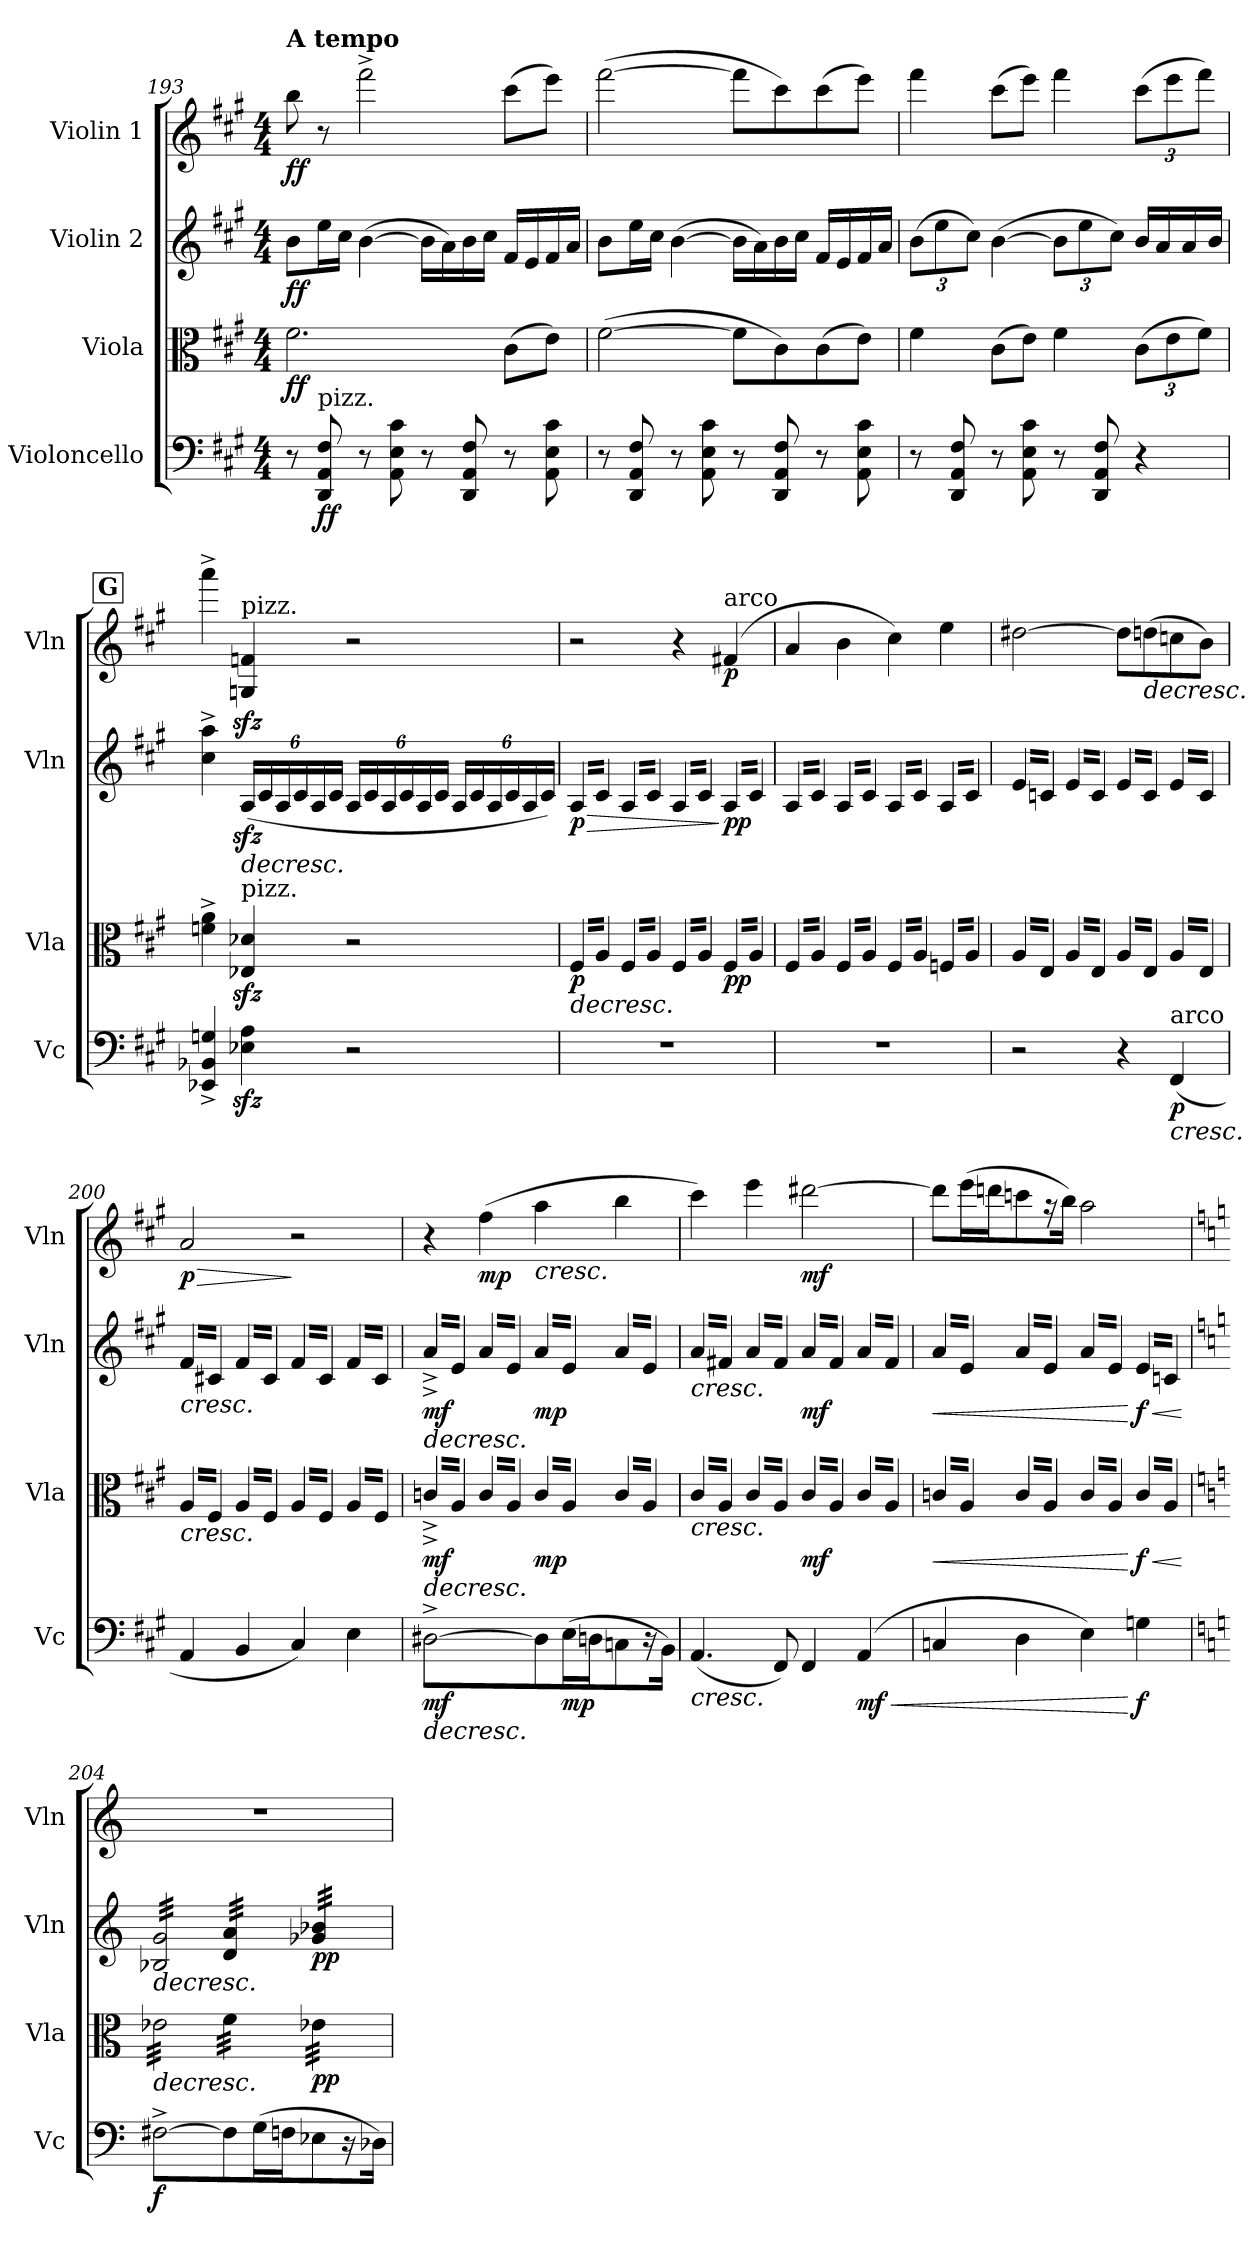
**kern	**dynam	**kern	**dynam	**kern	**dynam	**kern	**dynam
*part4	*part4	*part3	*part3	*part2	*part2	*part1	*part1
*staff4	*staff4	*staff3	*staff3	*staff2	*staff2	*staff1	*staff1
*I"Violoncello	*	*I"Viola	*	*I"Violin 2	*	*I"Violin 1	*
*I'Vc	*	*I'Vla	*	*I'Vln	*	*I'Vln	*
!!LO:LB:g=z
*clefF4	*	*clefC3	*	*clefG2	*	*clefG2	*
*k[f#c#g#]	*	*k[f#c#g#]	*	*k[f#c#g#]	*	*k[f#c#g#]	*
*M4/4	*	*M4/4	*	*M4/4	*	*M4/4	*
=193	=193	=193	=193	=193	=193	=193	=193
!	!	!	!	!	!	!LO:TX:a:B:t=A tempo	!
!	!	!	!LO:DY:b	!	!LO:DY:b	!	!LO:DY:b
8r	.	2.f#\	ff	8b\L	ff	8bb\	ff
!LO:TX:a:t=pizz.	!	!	!	!	!	!	!
!	!LO:DY:b	!	!	!	!	!	!
8DD/ 8AA/ 8F#/	ff	.	.	16ee\L	.	8r	.
.	.	.	.	16cc#\JJ	.	.	.
8r	.	.	.	([4b\	.	2fff#^\	.
8AA\ 8E\ 8c#\	.	.	.	.	.	.	.
8r	.	.	.	16b\LL]	.	.	.
.	.	.	.	16a\)	.	.	.
8DD/ 8AA/ 8F#/	.	.	.	16b\	.	.	.
.	.	.	.	16cc#\JJ	.	.	.
8r	.	(8c#\L	.	16f#/LL	.	(8ccc#\L	.
.	.	.	.	16e/	.	.	.
8AA\ 8E\ 8c#\	.	8e\J)	.	16f#/	.	8eee\J)	.
.	.	.	.	16a/JJ	.	.	.
=194	=194	=194	=194	=194	=194	=194	=194
8r	.	([2f#\	.	8b\L	.	([2fff#\	.
8DD/ 8AA/ 8F#/	.	.	.	16ee\L	.	.	.
.	.	.	.	16cc#\JJ	.	.	.
8r	.	.	.	([4b\	.	.	.
8AA\ 8E\ 8c#\	.	.	.	.	.	.	.
8r	.	8f#\L]	.	16b\LL]	.	8fff#\L]	.
.	.	.	.	16a\)	.	.	.
8DD/ 8AA/ 8F#/	.	8c#\)	.	16b\	.	8ccc#\)	.
.	.	.	.	16cc#\JJ	.	.	.
8r	.	(8c#\	.	16f#/LL	.	(8ccc#\	.
.	.	.	.	16e/	.	.	.
8AA\ 8E\ 8c#\	.	8e\J)	.	16f#/	.	8eee\J)	.
.	.	.	.	16a/JJ	.	.	.
=195	=195	=195	=195	=195	=195	=195	=195
*	*	*	*	*Xbrackettup	*	*	*
8r	.	4f#\	.	(12b\L	.	4fff#\	.
.	.	.	.	12ee\	.	.	.
8DD/ 8AA/ 8F#/	.	.	.	.	.	.	.
.	.	.	.	12cc#\J)	.	.	.
8r	.	(8c#\L	.	([4b\	.	(8ccc#\L	.
8AA\ 8E\ 8c#\	.	8e\J)	.	.	.	8eee\J)	.
8r	.	4f#\	.	12b\L]	.	4fff#\	.
.	.	.	.	12ee\	.	.	.
8DD/ 8AA/ 8F#/	.	.	.	.	.	.	.
.	.	.	.	12cc#\J)	.	.	.
*	*	*Xbrackettup	*	*	*	*Xbrackettup	*
4r	.	(12c#\L	.	16b/LL	.	(12ccc#\L	.
.	.	.	.	16a/	.	.	.
.	.	12e\	.	.	.	12eee\	.
.	.	.	.	16a/	.	.	.
.	.	12f#\J)	.	.	.	12fff#\J)	.
.	.	.	.	16b/JJ	.	.	.
!!LO:PB:g=z
!!LO:REH:place=s1:a:B:cj:fs=14:t=G
=196	=196	=196	=196	=196	=196	=196	=196
4EE-X/^ 4BB-X/^ 4Gn/^	.	4fn\^ 4a\^	.	4cc#\^ 4aa\^	.	4aaa^\	.
!	!	!	!	!	!	!LO:TX:a:t=pizz.	!
!	!	!LO:TX:a:t=pizz.	!	!	!	!	!
!	!	!	!	!	!LO:HP:b	!	!
4E-X\zz< 4A\zz<	.	4E-X/zz< 4d-X/zz<	.	(24Azz</LL	>	4Gn/zz< 4fn/zz<	.
.	.	.	.	24c#/	.	.	.
.	.	.	.	24A/	.	.	.
.	.	.	.	24c#/	.	.	.
.	.	.	.	24A/	.	.	.
.	.	.	.	24c#/JJ	.	.	.
2r	.	2r	.	24A/LL	.	2r	.
.	.	.	.	24c#/	.	.	.
.	.	.	.	24A/	.	.	.
.	.	.	.	24c#/	.	.	.
.	.	.	.	24A/	.	.	.
.	.	.	.	24c#/JJ	.	.	.
.	.	.	.	24A/LL	.	.	.
.	.	.	.	24c#/	.	.	.
.	.	.	.	24A/	.	.	.
.	.	.	.	24c#/	.	.	.
.	.	.	.	24A/	.	.	.
.	.	.	.	24c#/JJ)	.	.	.
=197	=197	=197	=197	=197	=197	=197	=197
*	*	*brackettup	*	*	*	*	*
!	!	!	!LO:HP:b	!	!	!	!
*	*	*	*	*brackettup	*	*	*
!	!	!LO:TX:a:t=arco	!	!	!	!	!
!	!	!	!LO:DY:n=1:b	!	!LO:HP:b	!	!
!	!	!	!	!	!LO:DY:n=1:b	!	!
*	*	*tremolo	*	*	*	*	*
*	*	*	*	*tremolo	*	*	*
1r	.	(16F#/LL	> p	(16A/LL	> p	2r	.
.	.	16A/	.	16c#/	.	.	.
.	.	16F#/	.	16A/	.	.	.
.	.	16A/JJ	.	16c#/JJ	.	.	.
.	.	16F#/LL	.	16A/LL	.	.	.
.	.	16A/)	.	16c#/)	.	.	.
.	.	16F#/	.	16A/	.	.	.
.	.	16A/)JJ	.	16c#/)JJ	.	.	.
.	.	(16F#/LL	.	(16A/LL	.	4r	.
.	.	16A/	.	16c#/	.	.	.
.	.	16F#/	.	16A/	.	.	.
.	.	16A/JJ	.	16c#/JJ	.	.	.
!	!	!	!	!	!	!LO:TX:a:t=arco	!
!	!	!	!LO:DY:n=2:b	!	!LO:DY:n=2:b	!	!LO:DY:b
.	.	16F#/LL	pp	16A/LL	] pp	(>4f#X/	p
.	.	16A/)	.	16c#/)	.	.	.
.	.	16F#/	.	16A/	.	.	.
.	.	16A/)JJ	.	16c#/)JJ	.	.	.
=198	=198	=198	=198	=198	=198	=198	=198
1r	.	(16F#/LL	.	(16A/LL	.	4a/	.
.	.	16A/	.	16c#/	.	.	.
.	.	16F#/	.	16A/	.	.	.
.	.	16A/JJ	.	16c#/JJ	.	.	.
.	.	16F#/LL	.	16A/LL	.	4b\	.
.	.	16A/	.	16c#/	.	.	.
.	.	16F#/	.	16A/	.	.	.
.	.	16A/JJ	.	16c#/JJ	.	.	.
.	.	16F#/LL	.	16A/LL	.	4cc#\)	.
.	.	16A/)	.	16c#/)	.	.	.
.	.	16F#/	.	16A/	.	.	.
.	.	16A/)JJ	.	16c#/)JJ	.	.	.
.	.	(16Fn/LL	.	(16A/LL	.	4ee\	.
.	.	16A/)	.	16c#/)	.	.	.
.	.	16Fn/	.	16A/	.	.	.
.	.	16A/)JJ	.	16c#/)JJ	.	.	.
!!LO:LB:g=z
=199	=199	=199	=199	=199	=199	=199	=199
2r	.	(16A/LL	.	(16e/LL	.	[2dd#X\	.
.	.	16E/	.	16cn/	.	.	.
.	.	16A/	.	16e/	.	.	.
.	.	16E/JJ	.	16cn/JJ	.	.	.
.	.	16A/LL	.	16e/LL	.	.	.
.	.	16E/)	.	16c/)	.	.	.
.	.	16A/	.	16e/	.	.	.
.	.	16E/)JJ	.	16c/)JJ	.	.	.
4r	.	(16A/LL	.	(16e/LL	.	8dd#\L]	.
.	.	16E/	.	16c/	.	.	.
!	!	!	!	!	!	!	!LO:HP:b
.	.	16A/	.	16e/	.	(8ddn\	>
.	.	16E/JJ	.	16c/JJ	.	.	.
!LO:TX:a:t=arco	!	!	!	!	!	!	!
!	!LO:HP:b	!	!	!	!	!	!
!	!LO:DY:n=1:b	!	!	!	!	!	!
(>4FF#/	< p	16A/LL	.	16e/LL	.	8ccn\	.
.	.	16E/)	.	16c/)	.	.	.
.	.	16A/	.	16e/	.	8b\J)	.
.	.	16E/)JJ	.	16c/)JJ	.	.	.
=200	=200	=200	=200	=200	=200	=200	=200
!	!	!	!LO:HP:b	!	!LO:HP:b	!	!LO:HP:b
!	!	!	!	!	!	!	!LO:DY:n=1:b
4AA/	.	(16A/LL	<	(16f#/LL	<	2a/	> p
.	.	16F#/	.	16c#X/	.	.	.
.	.	16A/	.	16f#/	.	.	.
.	.	16F#/JJ	.	16c#X/JJ	.	.	.
4BB/	.	16A/LL	.	16f#/LL	.	.	.
.	.	16F#/	.	16c#/	.	.	.
.	.	16A/	.	16f#/	.	.	.
.	.	16F#/JJ	.	16c#/JJ	.	.	.
4C#/)	.	16A/LL	.	16f#/LL	.	2r	]
.	.	16F#/)	.	16c#/)	.	.	.
.	.	16A/	.	16f#/	.	.	.
.	.	16F#/)JJ	.	16c#/)JJ	.	.	.
4E\	.	(16A/LL	.	(16f#/LL	.	.	.
.	.	16F#/)	.	16c#/)	.	.	.
.	.	16A/	.	16f#/	.	.	.
.	.	16F#/)JJ	.	16c#/)JJ	.	.	.
.	.	.	]	.	]	.	.
=201	=201	=201	=201	=201	=201	=201	=201
!	!LO:HP:b	!	!LO:HP:b	!	!LO:HP:b	!	!
!	!LO:DY:n=1:b	!	!LO:DY:n=1:b	!	!LO:DY:n=1:b	!	!
[2D#X^\	> mf	(16cn^/LL	> mf	(16a^/LL	> mf	4r	.
.	.	16A/	.	16e/	.	.	.
.	.	16cn^/	.	16a^/	.	.	.
.	.	16A/JJ	.	16e/JJ	.	.	.
!	!	!	!	!	!	!	!LO:DY:b
.	.	16c/LL	.	16a/LL	.	(4ff#\	mp
.	.	16A/)	.	16e/)	.	.	.
.	.	16c/	.	16a/	.	.	.
.	.	16A/)JJ	.	16e/)JJ	.	.	.
!	!	!	!LO:DY:n=2:b	!	!LO:DY:n=2:b	!	!LO:HP:b
8D#\L]	[	(16c/LL	[ mp	(16a/LL	[ mp	4aa\	<
.	.	16A/	.	16e/	.	.	.
!	!LO:DY:n=2:b	!	!	!	!	!	!
(16E\L	mp	16c/	.	16a/	.	.	.
16Dn\JJ	.	16A/JJ	.	16e/JJ	.	.	.
8Cn/L	.	16c/LL	.	16a/LL	.	4bb\	.
.	.	16A/)	.	16e/)	.	.	.
16r	.	16c/	.	16a/	.	.	.
16BB/JJ)	.	16A/)JJ	.	16e/)JJ	.	.	.
!!LO:LB:g=z
=202	=202	=202	=202	=202	=202	=202	=202
!	!LO:HP:b	!	!LO:HP:b	!	!LO:HP:b	!	!
(4.AA/	<	(16c#/LL	<	(16a/LL	<	4ccc#\)	.
.	.	16A/	.	16f#X/	.	.	.
.	.	16c#/	.	16a/	.	.	.
.	.	16A/JJ	.	16f#X/JJ	.	.	.
.	.	16c#/LL	.	16a/LL	.	4eee\	.
.	.	16A/)	.	16f#/)	.	.	.
8FF#/)	.	16c#/	.	16a/	.	.	.
.	.	16A/)JJ	.	16f#/)JJ	.	.	.
!	!	!	!LO:DY:n=1:b	!	!LO:DY:n=1:b	!	!LO:DY:n=1:b
4FF#/	.	(16c#/LL	] mf	(16a/LL	] mf	[2ddd#X\	] mf
.	.	16A/	.	16f#/	.	.	.
.	.	16c#/	.	16a/	.	.	.
.	.	16A/JJ	.	16f#/JJ	.	.	.
!	!LO:HP:n=1:b	!	!	!	!	!	!
!	!LO:DY:n=1:b	!	!	!	!	!	!
(4AA/	] < mf	16c#/LL	.	16a/LL	.	.	.
.	.	16A/)	.	16f#/)	.	.	.
.	.	16c#/	.	16a/	.	.	.
.	.	16A/)JJ	.	16f#/)JJ	.	.	.
=203	=203	=203	=203	=203	=203	=203	=203
!	!	!	!LO:HP:b	!	!LO:HP:b	!	!
4Cn/	.	(16cn/LL	<	(16a/LL	<	8ddd#\L]	.
.	.	16A/	.	16e/	.	.	.
.	.	16cn/	.	16a/	.	(16eee\L	.
.	.	16A/JJ	.	16e/JJ	.	16dddn\JJ	.
4D\	.	16c/LL	.	16a/LL	.	8cccn\L	.
.	.	16A/	.	16e/	.	.	.
.	.	16c/	.	16a/	.	16r	.
.	.	16A/JJ	.	16e/JJ	.	16bb\JJ)	.
4E\)	.	16c/LL	.	16a/LL	.	2aa\	.
.	.	16A/)	.	16e/)	.	.	.
.	.	16c/	.	16a/	.	.	.
.	.	16A/)JJ	.	16e/)JJ	.	.	.
!	!LO:DY:n=1:b	!	!LO:HP:n=1:b	!	!LO:HP:n=1:b	!	!
!	!	!	!LO:DY:n=1:b	!	!LO:DY:n=1:b	!	!
4Gnj\	[ f	(16c/LL	[ < f	(16e/LL	[ < f	.	.
.	.	16A/)	.	16cn/)	.	.	.
.	.	16c/	.	16e/	.	.	.
.	.	16A/)JJ	.	16cn/)JJ	.	.	.
.	.	.	[	.	[	.	[
=204	=204	=204	=204	=204	=204	=204	=204
*k[]	*	*k[]	*	*k[]	*	*k[]	*
!	!LO:DY:b	!	!LO:HP:b	!	!LO:HP:b	!	!
!	!	!	!LO:DY:n=1:b	!	!LO:DY:n=1:b	!	!
[2F#X^\	f	32e-X\LLL	> other-dynamics	32B-X/ 32g/LLL	> other-dynamics	1r	.
.	.	32e-X\	.	32B-X/ 32g/	.	.	.
.	.	32e-X\	.	32B-X/ 32g/	.	.	.
.	.	32e-X\	.	32B-X/ 32g/	.	.	.
.	.	32e-X\	.	32B-X/ 32g/	.	.	.
.	.	32e-X\	.	32B-X/ 32g/	.	.	.
.	.	32e-X\	.	32B-X/ 32g/	.	.	.
.	.	32e-X\	.	32B-X/ 32g/	.	.	.
.	.	32e-X\	.	32B-X/ 32g/	.	.	.
.	.	32e-X\	.	32B-X/ 32g/	.	.	.
.	.	32e-X\	.	32B-X/ 32g/	.	.	.
.	.	32e-X\	.	32B-X/ 32g/	.	.	.
.	.	32e-X\	.	32B-X/ 32g/	.	.	.
.	.	32e-X\	.	32B-X/ 32g/	.	.	.
.	.	32e-X\	.	32B-X/ 32g/	.	.	.
.	.	32e-X\JJJ	.	32B-X/ 32g/JJJ	.	.	.
8F#\L]	.	32f\LLL	.	32d/ 32a/LLL	.	.	.
.	.	32f\	.	32d/ 32a/	.	.	.
.	.	32f\	.	32d/ 32a/	.	.	.
.	.	32f\	.	32d/ 32a/	.	.	.
(16G\L	.	32f\	.	32d/ 32a/	.	.	.
.	.	32f\	.	32d/ 32a/	.	.	.
16Fn\JJ	.	32f\	.	32d/ 32a/	.	.	.
.	.	32f\JJJ	.	32d/ 32a/JJJ	.	.	.
!	!	!	!LO:DY:n=2:b	!	!LO:DY:n=2:b	!	!
8E-X\L	.	32e-X\LLL	[ pp	32g-X/ 32b-X/LLL	[ pp	.	.
.	.	32e-X\	.	32g-X/ 32b-X/	.	.	.
.	.	32e-X\	.	32g-X/ 32b-X/	.	.	.
.	.	32e-X\	.	32g-X/ 32b-X/	.	.	.
16r	.	32e-X\	.	32g-X/ 32b-X/	.	.	.
.	.	32e-X\	.	32g-X/ 32b-X/	.	.	.
16D-X\JJ)	.	32e-X\	.	32g-X/ 32b-X/	.	.	.
.	.	32e-X\JJJ	.	32g-X/ 32b-X/JJJ	.	.	.
*	*	*	*	*Xtremolo	*	*	*
*	*	*Xtremolo	*	*	*	*	*
.	[	.	]	.	]	.	.
=	=	=	=	=	=	=	=
*-	*-	*-	*-	*-	*-	*-	*-
